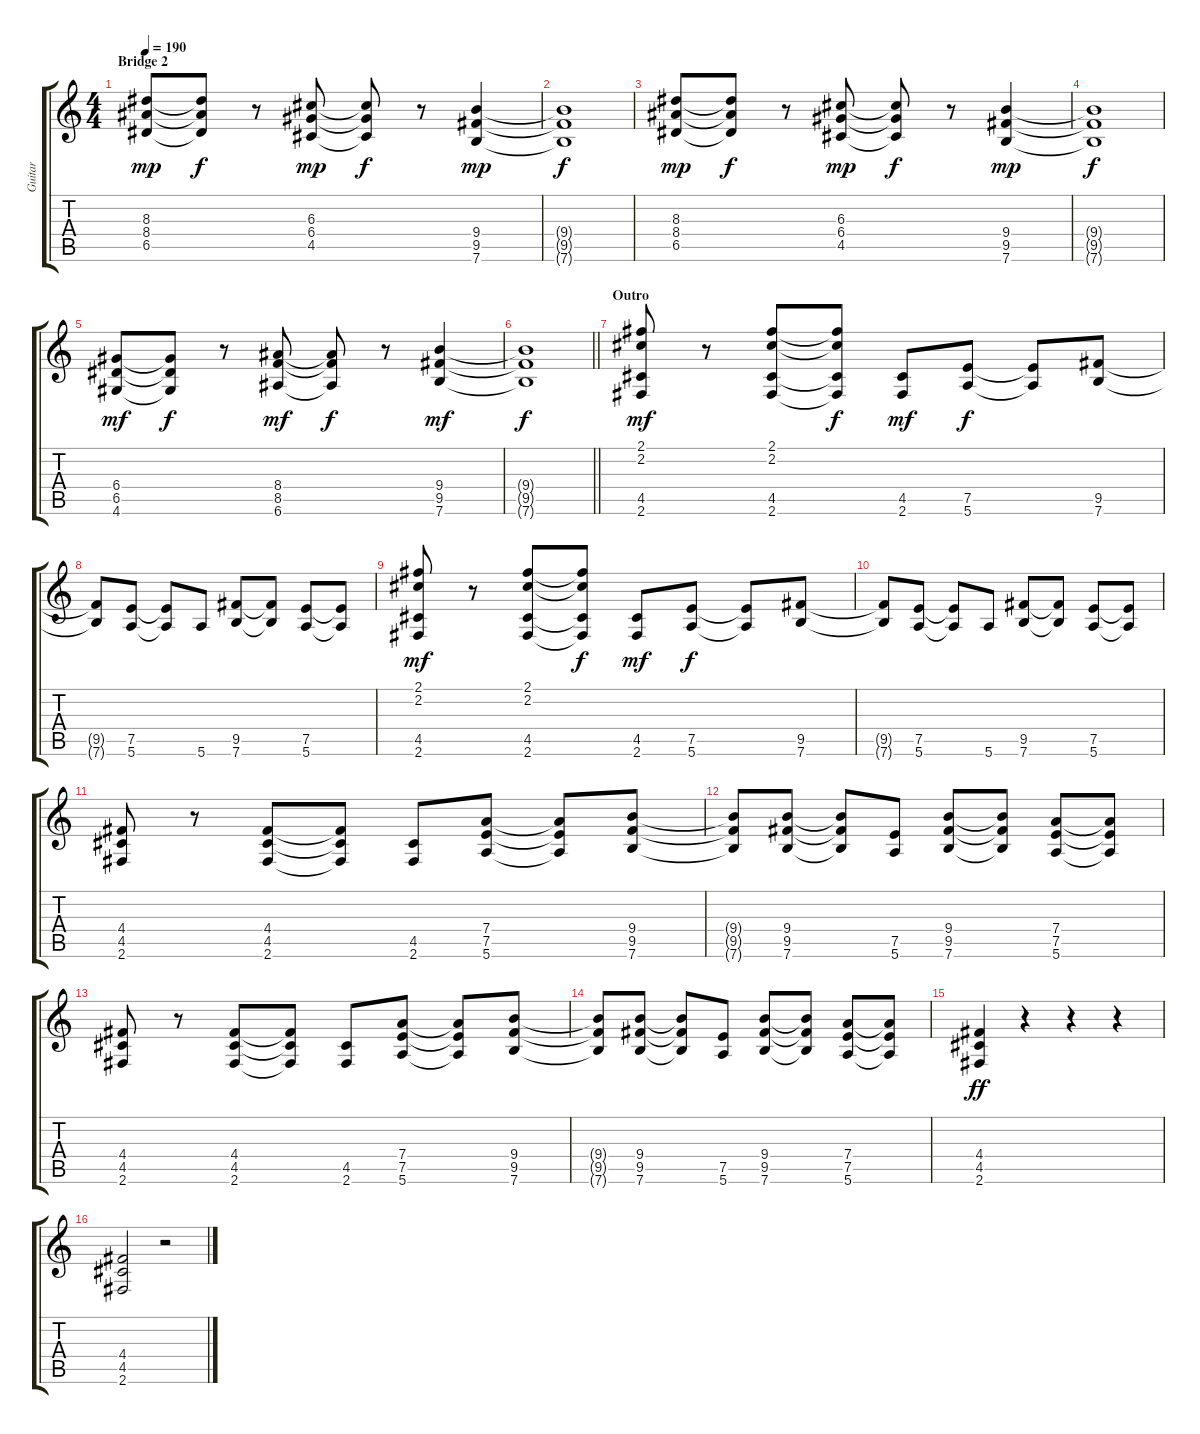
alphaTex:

\track ("Guitar" "Guitar") {instrument distortionguitar}
\staff {score tabs}
\tuning (E4 B3 G3 D3 A2 E2) {hide}
\ts (4 4)
\section ("" "Bridge 2")
\tempo 190
\clef g2
\ks c
(8.3 8.4 6.5).8{dy mp volume 14} (8.3{t} 8.4{t} 6.5{t}).8{dy f} r.8 (6.3 6.4 4.5).8{dy mp} (6.3{t} 6.4{t} 4.5{t}).8{dy f} r.8 (9.4 9.5 7.6).4{dy mp} |
(9.4{t} 9.5{t} 7.6{t}).1{dy f} |
(8.3 8.4 6.5).8{dy mp} (8.3{t} 8.4{t} 6.5{t}).8{dy f} r.8 (6.3 6.4 4.5).8{dy mp} (6.3{t} 6.4{t} 4.5{t}).8{dy f} r.8 (9.4 9.5 7.6).4{dy mp} |
(9.4{t} 9.5{t} 7.6{t}).1{dy f} |
(6.4 6.5 4.6).8{dy mf} (6.4{t} 6.5{t} 4.6{t}).8{dy f} r.8 (8.4 8.5 6.6).8{dy mf} (8.4{t} 8.5{t} 6.6{t}).8{dy f} r.8 (9.4 9.5 7.6).4{dy mf} |
\barLineRight lightlight
(9.4{t} 9.5{t} 7.6{t}).1{dy f} |
\section ("" "Outro")
(2.1 2.2 4.5 2.6).8{dy mf} r.8 (2.1 2.2 4.5 2.6).8 (2.1{t} 2.2{t} 4.5{t} 2.6{t}).8{dy f} (4.5 2.6).8{dy mf} (7.5 5.6).8{dy f} (7.5{t} 5.6{t}).8 (9.5 7.6).8 |
(9.5{t} 7.6{t}).8 (7.5 5.6).8 (7.5{t} 5.6{t}).8 5.6.8 (9.5 7.6).8 (9.5{t} 7.6{t}).8 (7.5 5.6).8 (7.5{t} 5.6{t}).8 |
(2.1 2.2 4.5 2.6).8{dy mf} r.8 (2.1 2.2 4.5 2.6).8 (2.1{t} 2.2{t} 4.5{t} 2.6{t}).8{dy f} (4.5 2.6).8{dy mf} (7.5 5.6).8{dy f} (7.5{t} 5.6{t}).8 (9.5 7.6).8 |
(9.5{t} 7.6{t}).8 (7.5 5.6).8 (7.5{t} 5.6{t}).8 5.6.8 (9.5 7.6).8 (9.5{t} 7.6{t}).8 (7.5 5.6).8 (7.5{t} 5.6{t}).8 |
(4.4 4.5 2.6).8 r.8 (4.4 4.5 2.6).8 (4.4{t} 4.5{t} 2.6{t}).8 (4.5 2.6).8 (7.4 7.5 5.6).8 (7.4{t} 7.5{t} 5.6{t}).8 (9.4 9.5 7.6).8 |
(9.4{t} 9.5{t} 7.6{t}).8 (9.4 9.5 7.6).8 (9.4{t} 9.5{t} 7.6{t}).8 (7.5 5.6).8 (9.4 9.5 7.6).8 (9.4{t} 9.5{t} 7.6{t}).8 (7.4 7.5 5.6).8 (7.4{t} 7.5{t} 5.6{t}).8 |
(4.4 4.5 2.6).8 r.8 (4.4 4.5 2.6).8 (4.4{t} 4.5{t} 2.6{t}).8 (4.5 2.6).8 (7.4 7.5 5.6).8 (7.4{t} 7.5{t} 5.6{t}).8 (9.4 9.5 7.6).8 |
(9.4{t} 9.5{t} 7.6{t}).8 (9.4 9.5 7.6).8 (9.4{t} 9.5{t} 7.6{t}).8 (7.5 5.6).8 (9.4 9.5 7.6).8 (9.4{t} 9.5{t} 7.6{t}).8 (7.4 7.5 5.6).8 (7.4{t} 7.5{t} 5.6{t}).8 |
(4.4 4.5 2.6).4{dy ff} r.4 r.4 r.4 |
(4.4 4.5 2.6).2 r.2
